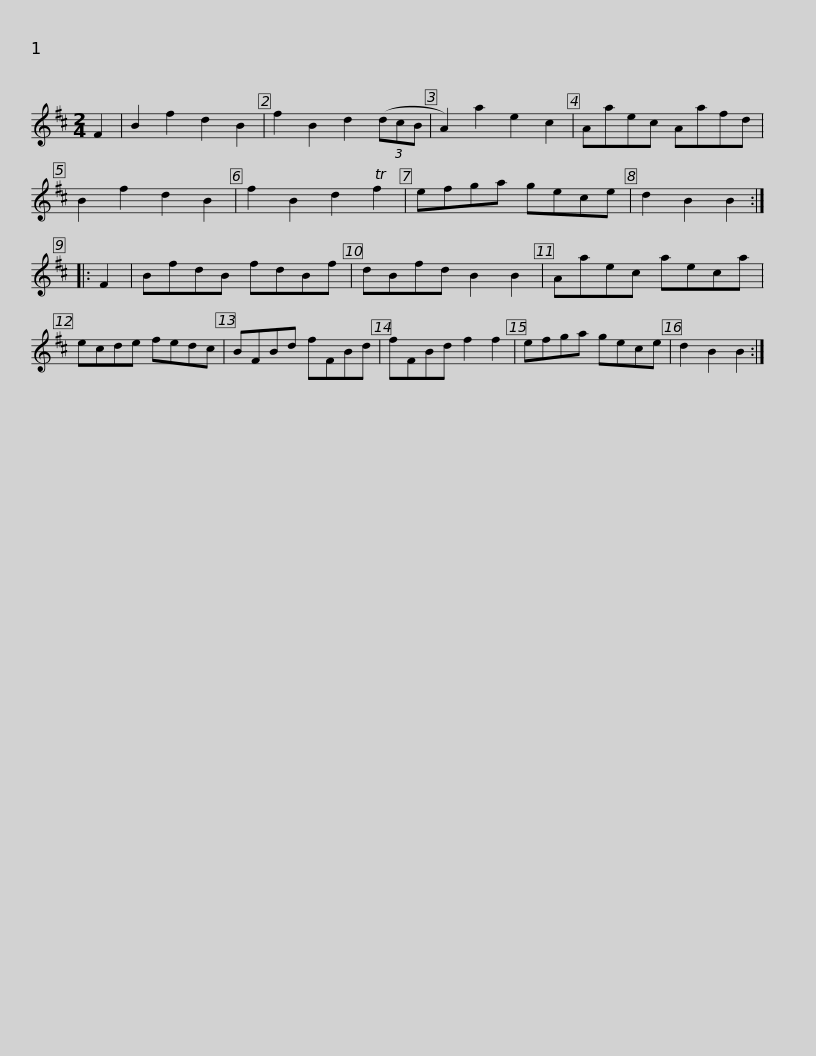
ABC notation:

X:1
L:1/8
M:2/4
I:linebreak $
K:Bmin
V:1 treble
V:1
 F2 | B2 f2 d2 B2 | f2 B2 d2 (3(dcB | A2) a2 e2 c2 | Aaec Aafd | %5
 B2 f2 d2 B2 | f2 B2 d2 Tf2 | efga gece |$ d2 B2 B2 :: F2 | %10
 BfdB fdBf | dBfd B2 B2 | Aaec aeca | ecde fedc | BFBd fFBd |$ %15
 fFBd f2 f2 | efga gece | d2 B2 B2 :| %18
